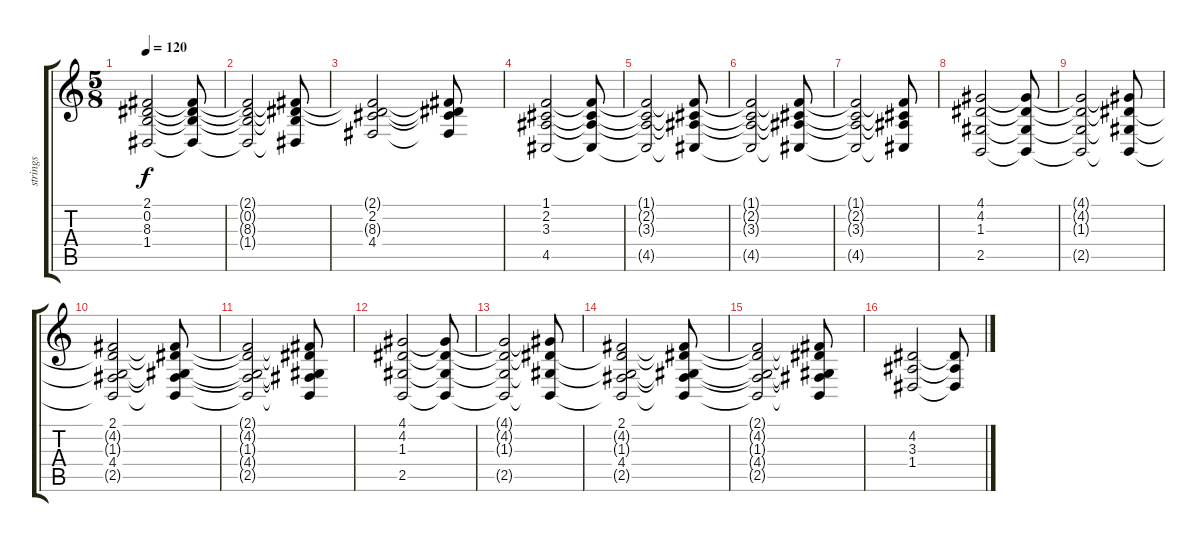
\track ("strings" "strings") {instrument stringensemble1}
\staff {score tabs}
\tuning (E4 B3 G3 D3 A2 E2) {hide}
\ts (5 8)
\tempo 120
\clef g2
\ks c
(2.1{t} 0.2{t} 8.3{t} 1.4{t}).2{dy f} (2.1{t} 0.2{t} 8.3{t} 1.4{t}).8 |
(2.1{t} 0.2{t} 8.3{t} 1.4{t}).2 (2.1{t} 0.2{t} 8.3{t} 1.4{t}).8 |
(2.1{t} 2.2 8.3{t} 4.4).2 (2.1{t} 2.2{t} 8.3{t} 4.4{t}).8 |
(1.1 2.2 3.3 4.5).2 (1.1{t} 2.2{t} 3.3{t} 4.5{t}).8 |
(1.1{t} 2.2{t} 3.3{t} 4.5{t}).2 (1.1{t} 2.2{t} 3.3{t} 4.5{t}).8 |
(1.1{t} 2.2{t} 3.3{t} 4.5{t}).2 (1.1{t} 2.2{t} 3.3{t} 4.5{t}).8 |
(1.1{t} 2.2{t} 3.3{t} 4.5{t}).2 (1.1{t} 2.2{t} 3.3{t} 4.5{t}).8 |
(4.1 4.2 1.3 2.5).2 (4.1{t} 4.2{t} 1.3{t} 2.5{t}).8 |
(4.1{t} 4.2{t} 1.3{t} 2.5{t}).2 (4.1{t} 4.2{t} 1.3{t} 2.5{t}).8 |
(2.1 4.2{t} 1.3{t} 4.4 2.5{t}).2 (2.1{t} 4.2{t} 1.3{t} 4.4{t} 2.5{t}).8 |
(2.1{t} 4.2{t} 1.3{t} 4.4{t} 2.5{t}).2 (2.1{t} 4.2{t} 1.3{t} 4.4{t} 2.5{t}).8 |
(4.1 4.2 1.3 2.5).2 (4.1{t} 4.2{t} 1.3{t} 2.5{t}).8 |
(4.1{t} 4.2{t} 1.3{t} 2.5{t}).2 (4.1{t} 4.2{t} 1.3{t} 2.5{t}).8 |
(2.1 4.2{t} 1.3{t} 4.4 2.5{t}).2 (2.1{t} 4.2{t} 1.3{t} 4.4{t} 2.5{t}).8 |
(2.1{t} 4.2{t} 1.3{t} 4.4{t} 2.5{t}).2 (2.1{t} 4.2{t} 1.3{t} 4.4{t} 2.5{t}).8 |
(4.2 3.3 1.4).2 (4.2{t} 3.3{t} 1.4{t}).8
